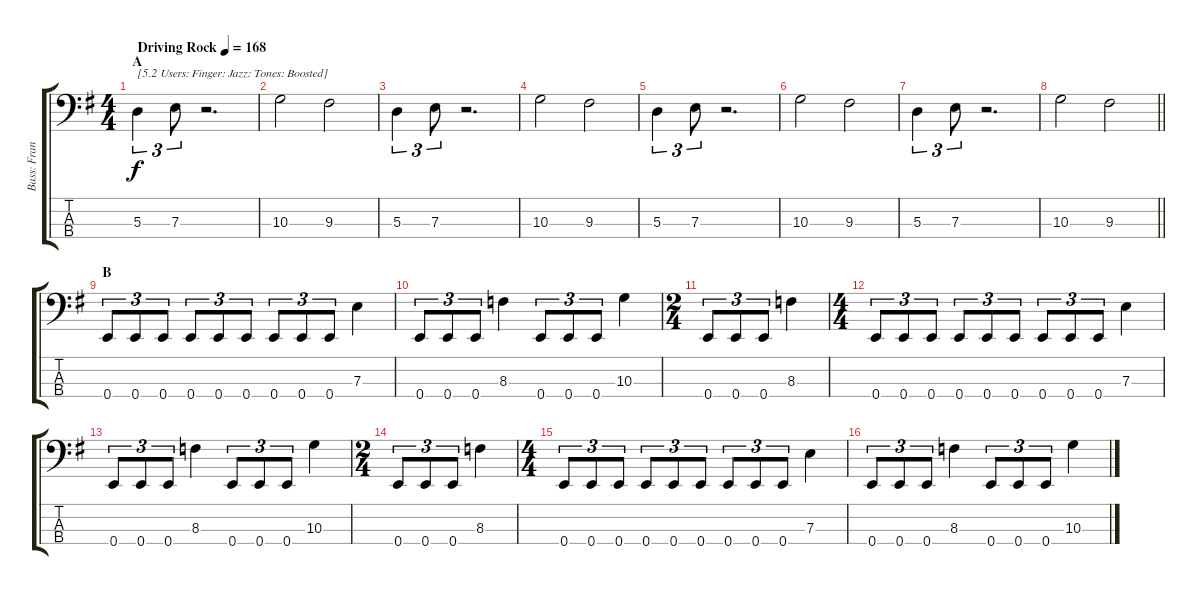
\track ("Bass: Francis" "Bass: Fran") {instrument electricbassfinger}
\staff {score tabs}
\tuning (G2 D2 A1 E1) {hide}
\ts (4 4)
\section ("" "A")
\tempo (168 "Driving Rock")
\clef f4
\ks g
5.3.4{tu (3 2) txt "[5.2 Users: Finger: Jazz: Tones: Boosted]" dy f instrument electricbassfinger} 7.3.8{tu (3 2)} r.2{d} |
10.3.2 9.3.2 |
5.3.4{tu (3 2)} 7.3.8{tu (3 2)} r.2{d} |
10.3.2 9.3.2 |
5.3.4{tu (3 2)} 7.3.8{tu (3 2)} r.2{d} |
10.3.2 9.3.2 |
5.3.4{tu (3 2)} 7.3.8{tu (3 2)} r.2{d} |
\barLineRight lightlight
10.3.2 9.3.2 |
\section ("" "B")
0.4.8{tu (3 2)} 0.4.8{tu (3 2)} 0.4.8{tu (3 2)} 0.4.8{tu (3 2)} 0.4.8{tu (3 2)} 0.4.8{tu (3 2)} 0.4.8{tu (3 2)} 0.4.8{tu (3 2)} 0.4.8{tu (3 2)} 7.3.4 |
0.4.8{tu (3 2)} 0.4.8{tu (3 2)} 0.4.8{tu (3 2)} 8.3.4 0.4.8{tu (3 2)} 0.4.8{tu (3 2)} 0.4.8{tu (3 2)} 10.3.4 |
\ts (2 4)
0.4.8{tu (3 2)} 0.4.8{tu (3 2)} 0.4.8{tu (3 2)} 8.3.4 |
\ts (4 4)
0.4.8{tu (3 2)} 0.4.8{tu (3 2)} 0.4.8{tu (3 2)} 0.4.8{tu (3 2)} 0.4.8{tu (3 2)} 0.4.8{tu (3 2)} 0.4.8{tu (3 2)} 0.4.8{tu (3 2)} 0.4.8{tu (3 2)} 7.3.4 |
0.4.8{tu (3 2)} 0.4.8{tu (3 2)} 0.4.8{tu (3 2)} 8.3.4 0.4.8{tu (3 2)} 0.4.8{tu (3 2)} 0.4.8{tu (3 2)} 10.3.4 |
\ts (2 4)
0.4.8{tu (3 2)} 0.4.8{tu (3 2)} 0.4.8{tu (3 2)} 8.3.4 |
\ts (4 4)
0.4.8{tu (3 2)} 0.4.8{tu (3 2)} 0.4.8{tu (3 2)} 0.4.8{tu (3 2)} 0.4.8{tu (3 2)} 0.4.8{tu (3 2)} 0.4.8{tu (3 2)} 0.4.8{tu (3 2)} 0.4.8{tu (3 2)} 7.3.4 |
0.4.8{tu (3 2)} 0.4.8{tu (3 2)} 0.4.8{tu (3 2)} 8.3.4 0.4.8{tu (3 2)} 0.4.8{tu (3 2)} 0.4.8{tu (3 2)} 10.3.4
